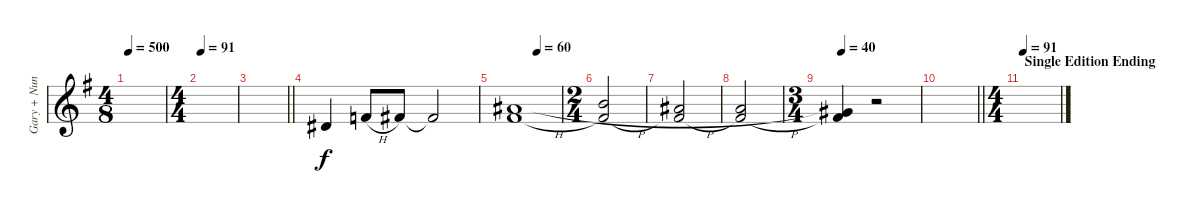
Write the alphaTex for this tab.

\track ("Gary + Nuno" "Gary + Nun") {instrument frenchhorn}
\staff {score}
\tuning (Eb4 Bb3 Gb3 Db3 Ab2 Eb2) {hide}
\ts (4 8)
\tempo 500
\clef g2
\ks g
|
\ts (4 4)
\tempo 91
|
\barLineRight lightlight
|
5.2.4 7.2{h}.8 8.2.8 8.2{t}.2 |
\tempo (60 0.5)
(7.1{h} 8.2).1 |
\ts (2 4)
(8.1{h} 8.2{t}).2 |
(7.1{h} 8.2{t}).2 |
(6.1{h} 8.2{t}).2 |
\ts (3 4)
\tempo 40
(5.1 8.2{t}).4 r.2 |
\barLineRight lightlight
|
\ts (4 4)
\section ("" "Single Edition Ending")
\tempo 91
